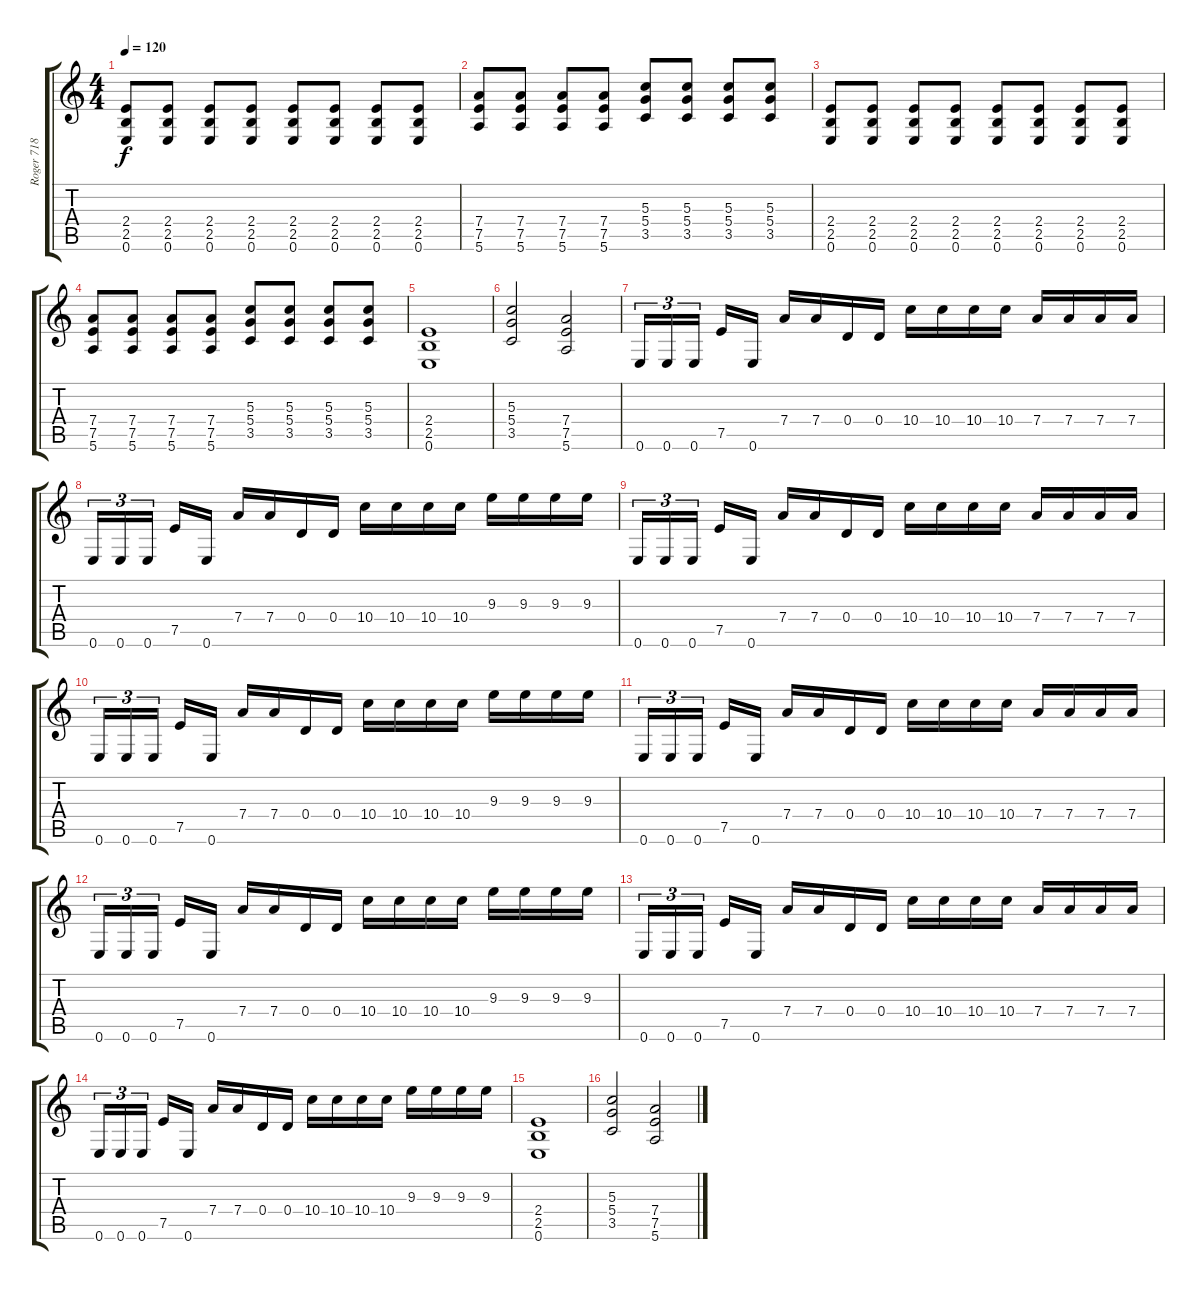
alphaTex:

\track ("Roger 718" "Roger 718") {instrument distortionguitar}
\staff {score tabs}
\tuning (E4 B3 G3 D3 A2 E2) {hide}
\ts (4 4)
\tempo 120
\clef g2
\ks c
(2.4 2.5 0.6).8{dy f} (2.4 2.5 0.6).8 (2.4 2.5 0.6).8 (2.4 2.5 0.6).8 (2.4 2.5 0.6).8 (2.4 2.5 0.6).8 (2.4 2.5 0.6).8 (2.4 2.5 0.6).8 |
(7.4 7.5 5.6).8 (7.4 7.5 5.6).8 (7.4 7.5 5.6).8 (7.4 7.5 5.6).8 (5.3 5.4 3.5).8 (5.3 5.4 3.5).8 (5.3 5.4 3.5).8 (5.3 5.4 3.5).8 |
(2.4 2.5 0.6).8 (2.4 2.5 0.6).8 (2.4 2.5 0.6).8 (2.4 2.5 0.6).8 (2.4 2.5 0.6).8 (2.4 2.5 0.6).8 (2.4 2.5 0.6).8 (2.4 2.5 0.6).8 |
(7.4 7.5 5.6).8 (7.4 7.5 5.6).8 (7.4 7.5 5.6).8 (7.4 7.5 5.6).8 (5.3 5.4 3.5).8 (5.3 5.4 3.5).8 (5.3 5.4 3.5).8 (5.3 5.4 3.5).8 |
(2.4 2.5 0.6).1 |
(5.3 5.4 3.5).2 (7.4 7.5 5.6).2 |
0.6.16{tu (3 2)} 0.6.16{tu (3 2)} 0.6.16{tu (3 2)} 7.5.16 0.6.16 7.4.16 7.4.16 0.4.16 0.4.16 10.4.16 10.4.16 10.4.16 10.4.16 7.4.16 7.4.16 7.4.16 7.4.16 |
0.6.16{tu (3 2)} 0.6.16{tu (3 2)} 0.6.16{tu (3 2)} 7.5.16 0.6.16 7.4.16 7.4.16 0.4.16 0.4.16 10.4.16 10.4.16 10.4.16 10.4.16 9.3.16 9.3.16 9.3.16 9.3.16 |
0.6.16{tu (3 2)} 0.6.16{tu (3 2)} 0.6.16{tu (3 2)} 7.5.16 0.6.16 7.4.16 7.4.16 0.4.16 0.4.16 10.4.16 10.4.16 10.4.16 10.4.16 7.4.16 7.4.16 7.4.16 7.4.16 |
0.6.16{tu (3 2)} 0.6.16{tu (3 2)} 0.6.16{tu (3 2)} 7.5.16 0.6.16 7.4.16 7.4.16 0.4.16 0.4.16 10.4.16 10.4.16 10.4.16 10.4.16 9.3.16 9.3.16 9.3.16 9.3.16 |
0.6.16{tu (3 2)} 0.6.16{tu (3 2)} 0.6.16{tu (3 2)} 7.5.16 0.6.16 7.4.16 7.4.16 0.4.16 0.4.16 10.4.16 10.4.16 10.4.16 10.4.16 7.4.16 7.4.16 7.4.16 7.4.16 |
0.6.16{tu (3 2)} 0.6.16{tu (3 2)} 0.6.16{tu (3 2)} 7.5.16 0.6.16 7.4.16 7.4.16 0.4.16 0.4.16 10.4.16 10.4.16 10.4.16 10.4.16 9.3.16 9.3.16 9.3.16 9.3.16 |
0.6.16{tu (3 2)} 0.6.16{tu (3 2)} 0.6.16{tu (3 2)} 7.5.16 0.6.16 7.4.16 7.4.16 0.4.16 0.4.16 10.4.16 10.4.16 10.4.16 10.4.16 7.4.16 7.4.16 7.4.16 7.4.16 |
0.6.16{tu (3 2)} 0.6.16{tu (3 2)} 0.6.16{tu (3 2)} 7.5.16 0.6.16 7.4.16 7.4.16 0.4.16 0.4.16 10.4.16 10.4.16 10.4.16 10.4.16 9.3.16 9.3.16 9.3.16 9.3.16 |
(2.4 2.5 0.6).1 |
(5.3 5.4 3.5).2 (7.4 7.5 5.6).2
